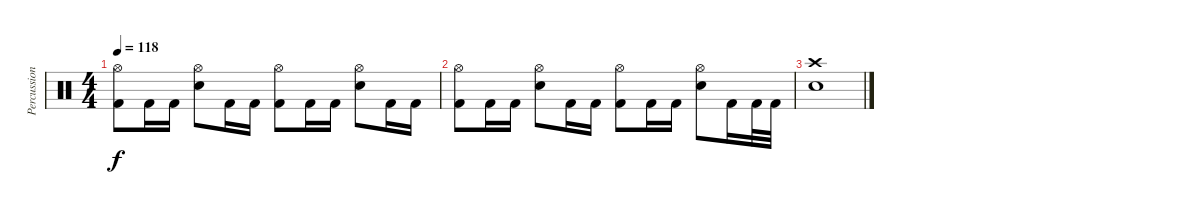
\track ("Percussions" "Percussion") {instrument percussion}
\staff {score}
\articulation defaults
\ts (4 4)
\tempo 118
\clef neutral
\ks c
("Hi-Hat (open)" "Kick (hit) 2").8{dy f} "Kick (hit) 2".16 "Kick (hit) 2".16 ("Hi-Hat (open)" "Electric Snare (hit)").8 "Kick (hit) 2".16 "Kick (hit) 2".16 ("Hi-Hat (open)" "Kick (hit) 2").8 "Kick (hit) 2".16 "Kick (hit) 2".16 ("Hi-Hat (open)" "Electric Snare (hit)").8 "Kick (hit) 2".16 "Kick (hit) 2".16 |
("Hi-Hat (open)" "Kick (hit) 2").8 "Kick (hit) 2".16 "Kick (hit) 2".16 ("Hi-Hat (open)" "Electric Snare (hit)").8 "Kick (hit) 2".16 "Kick (hit) 2".16 ("Hi-Hat (open)" "Kick (hit) 2").8 "Kick (hit) 2".16 "Kick (hit) 2".16 ("Hi-Hat (open)" "Electric Snare (hit)").8 "Kick (hit) 2".16 "Kick (hit) 2".32 "Kick (hit) 2".32 |
("Crash high (hit)" "Snare (hit) 2").1
